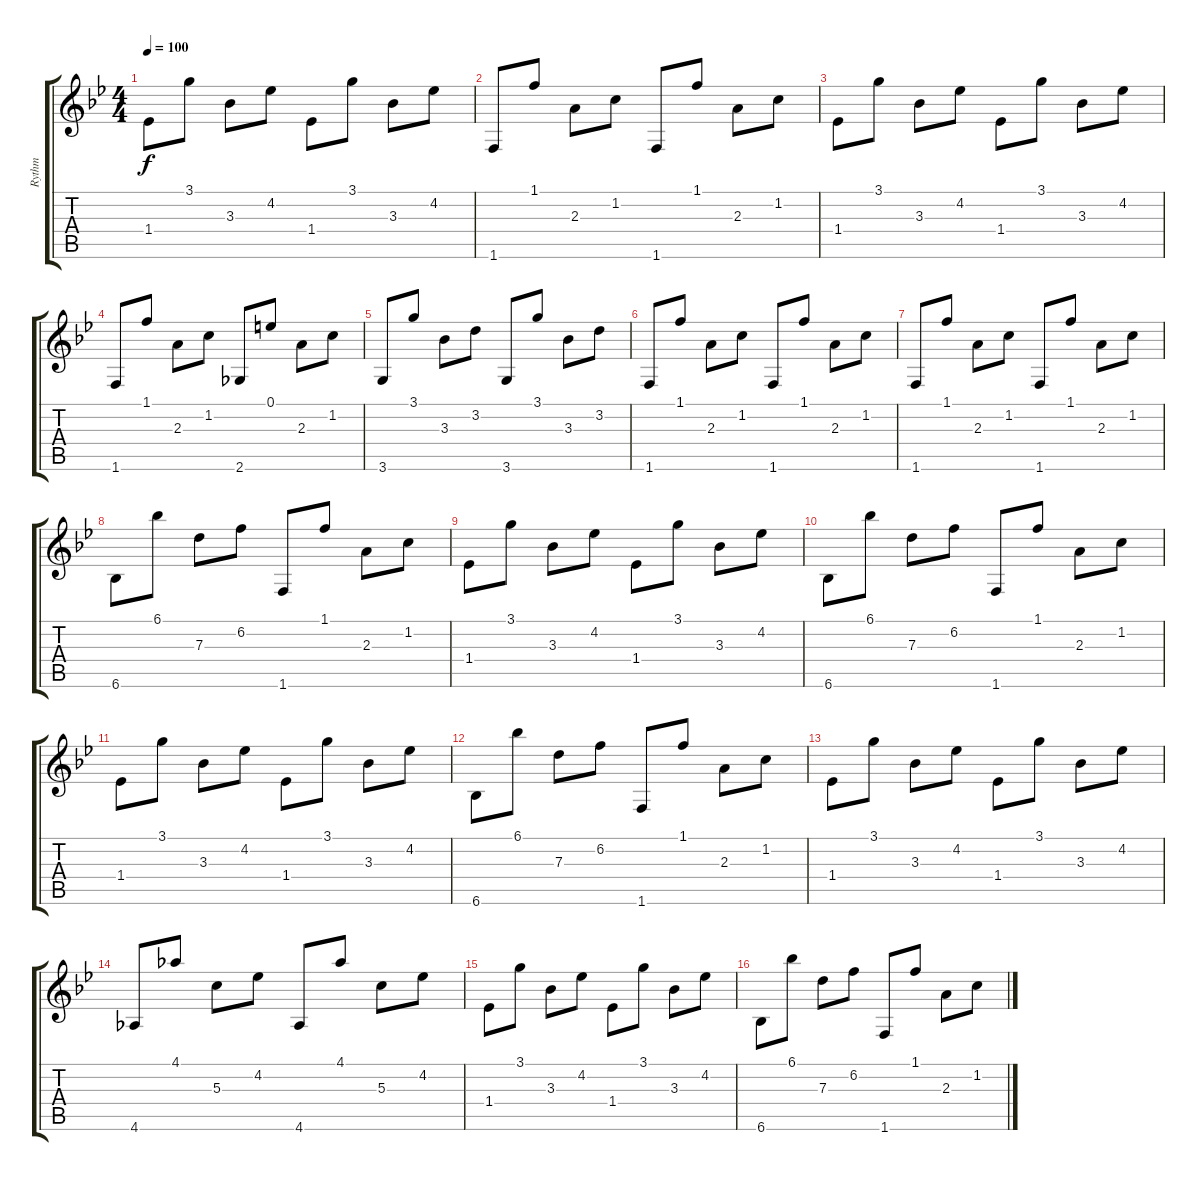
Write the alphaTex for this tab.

\track ("Rythm" "Rythm") {instrument acousticguitarnylon}
\staff {score tabs}
\tuning (E4 B3 G3 D3 A2 E2) {hide}
\ts (4 4)
\tempo 100
\clef g2
\ks bb
1.4.8{dy f} 3.1.8 3.3.8 4.2.8 1.4.8 3.1.8 3.3.8 4.2.8 |
1.6.8 1.1.8 2.3.8 1.2.8 1.6.8 1.1.8 2.3.8 1.2.8 |
1.4.8 3.1.8 3.3.8 4.2.8 1.4.8 3.1.8 3.3.8 4.2.8 |
1.6.8 1.1.8 2.3.8 1.2.8 2.6.8 0.1.8 2.3.8 1.2.8 |
3.6.8 3.1.8 3.3.8 3.2.8 3.6.8 3.1.8 3.3.8 3.2.8 |
1.6.8 1.1.8 2.3.8 1.2.8 1.6.8 1.1.8 2.3.8 1.2.8 |
1.6.8 1.1.8 2.3.8 1.2.8 1.6.8 1.1.8 2.3.8 1.2.8 |
6.6.8 6.1.8 7.3.8 6.2.8 1.6.8 1.1.8 2.3.8 1.2.8 |
1.4.8 3.1.8 3.3.8 4.2.8 1.4.8 3.1.8 3.3.8 4.2.8 |
6.6.8 6.1.8 7.3.8 6.2.8 1.6.8 1.1.8 2.3.8 1.2.8 |
1.4.8 3.1.8 3.3.8 4.2.8 1.4.8 3.1.8 3.3.8 4.2.8 |
6.6.8 6.1.8 7.3.8 6.2.8 1.6.8 1.1.8 2.3.8 1.2.8 |
1.4.8 3.1.8 3.3.8 4.2.8 1.4.8 3.1.8 3.3.8 4.2.8 |
4.6.8 4.1.8 5.3.8 4.2.8 4.6.8 4.1.8 5.3.8 4.2.8 |
1.4.8 3.1.8 3.3.8 4.2.8 1.4.8 3.1.8 3.3.8 4.2.8 |
6.6.8 6.1.8 7.3.8 6.2.8 1.6.8 1.1.8 2.3.8 1.2.8
